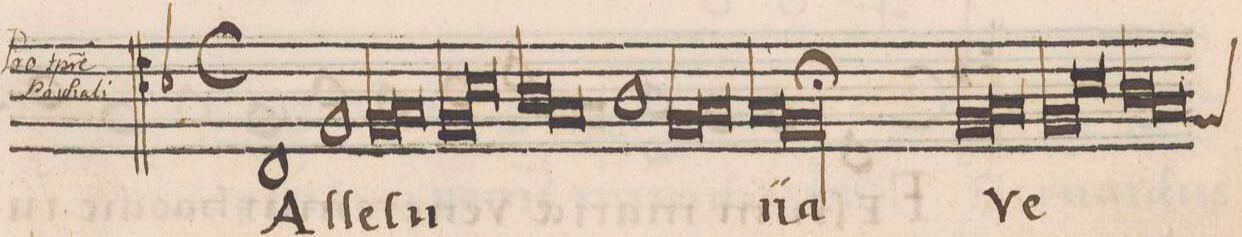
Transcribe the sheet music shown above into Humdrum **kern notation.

**kern	**text
*I"TENOR	*
*clefC4	*
*k[b-]	*
*met(C)	*
*M2/1	*
1C	Al-
1F	-le-
=2-	=2-
*lig	*
1F	-lu-
1G	.
*Xlig	*
=3-	=3-
*lig	*
1F	.
1B-	.
*Xlig	*
=4-	=4-
*lig	*
1A	.
1G	.
*Xlig	*
=5-	=5-
1A	.
*lig	*
1F	.
=6-	=6-
1G	.
*Xlig	*
*lig	*
1G	-iia
=7-	=7-
[0Fl\;	.
*Xlig	*
=8-	=8-
0F_	.
=9-	=9-
0F]	.
=10-	=10-
*lig	*
1F	Ve-
1G	.
*Xlig	*
=11-	=11-
*lig	*
1F	.
1B-	.
*Xlig	*
=12-	=12-
*lig	*
1A	.
*custos:F	*
1G	.
*Xlig	*
=13-	=13-
*-	*-
